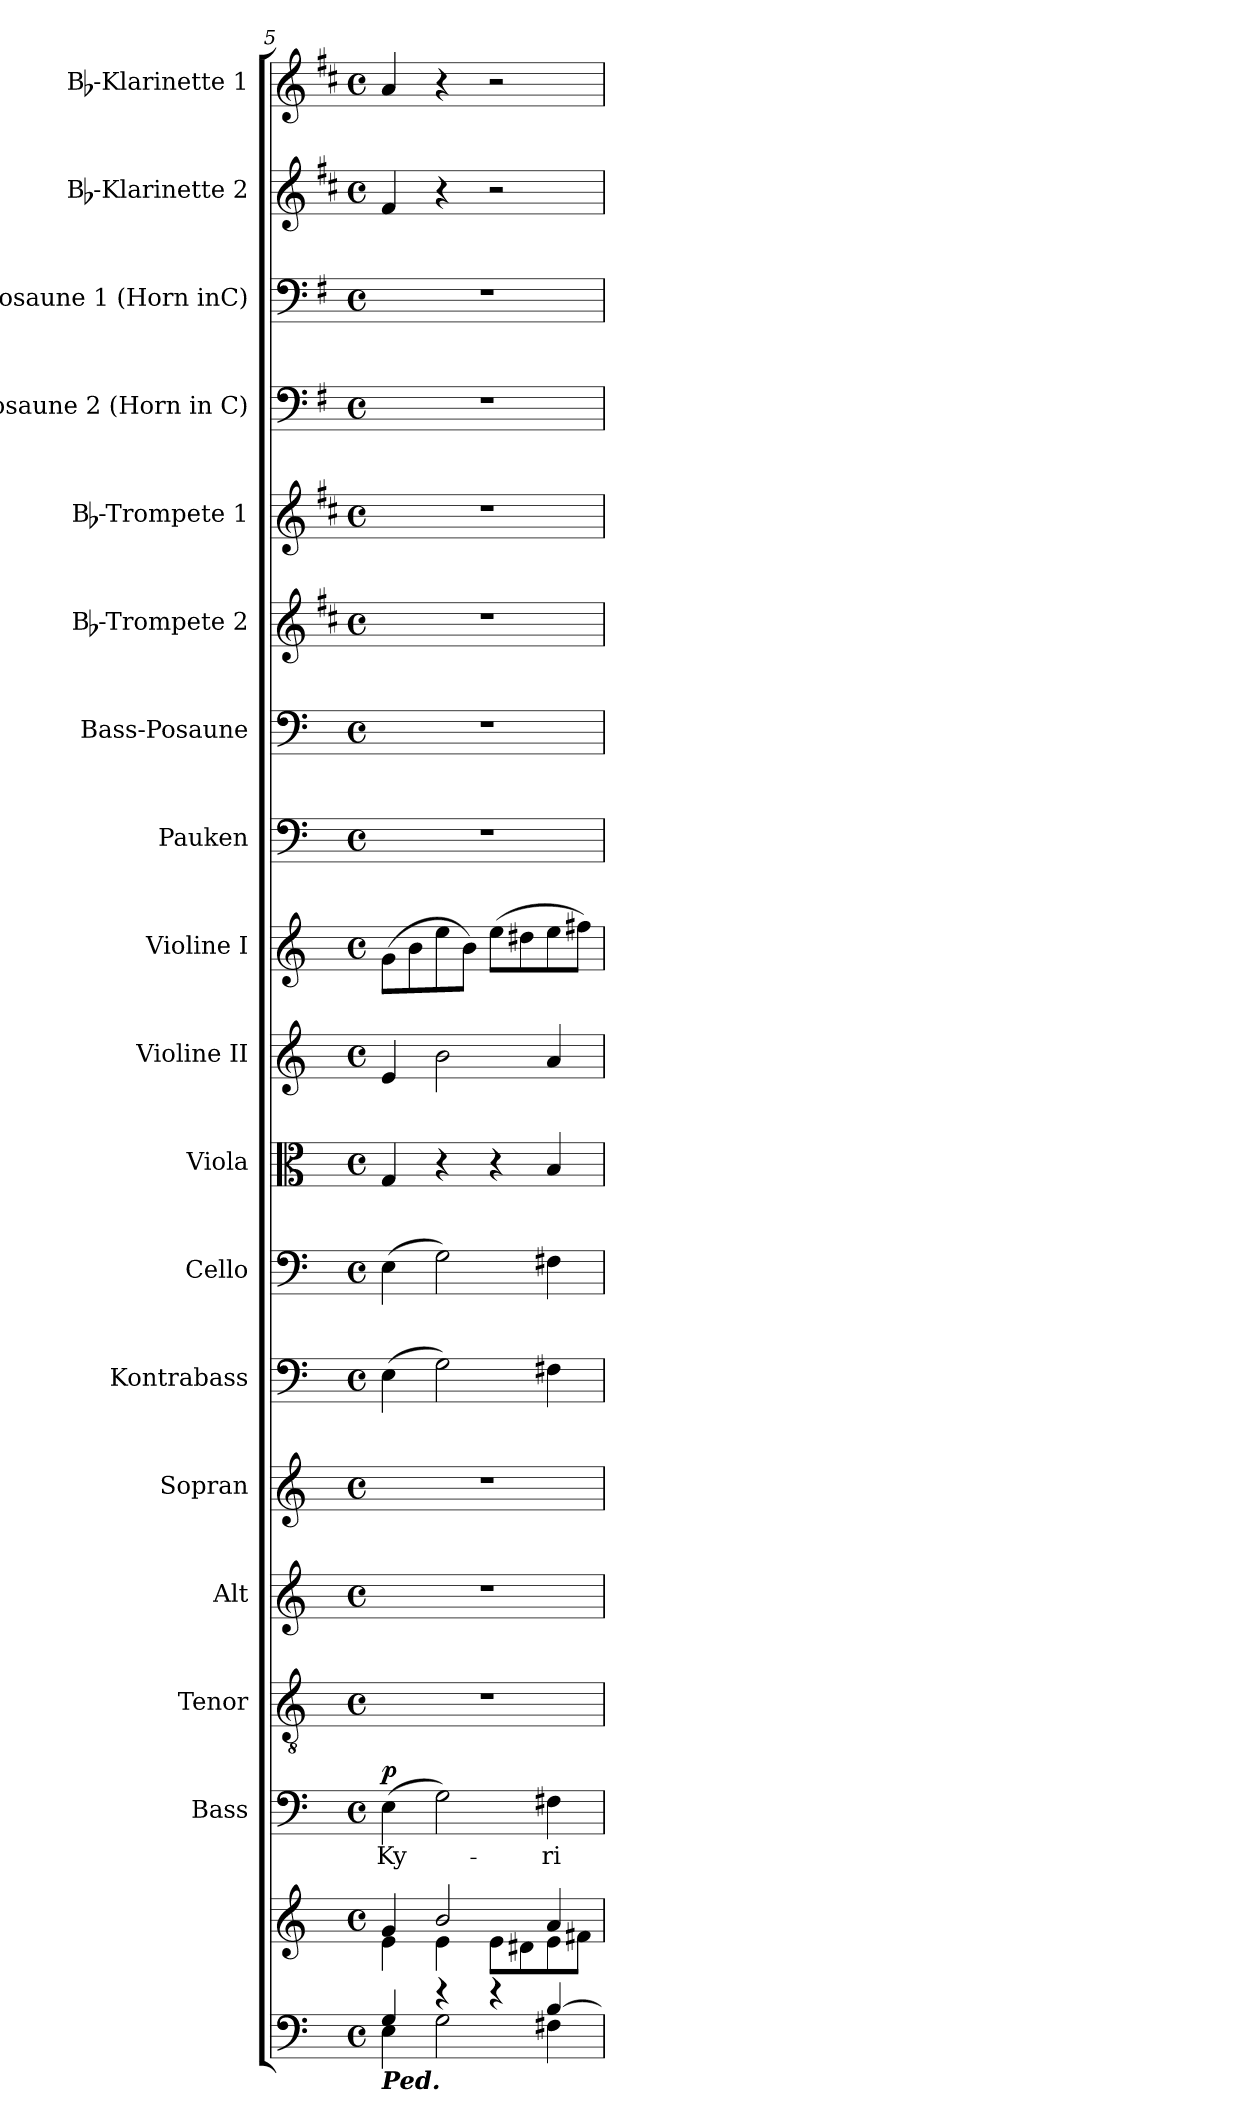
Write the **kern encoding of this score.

**kern	**kern	**kern	**text	**dynam	**kern	**kern	**kern	**kern	**kern	**kern	**kern	**kern	**kern	**kern	**kern	**kern	**kern	**kern	**kern	**kern
*part18	*part18	*part17	*part17	*part17	*part16	*part15	*part14	*part13	*part12	*part11	*part10	*part9	*part8	*part7	*part6	*part5	*part4	*part3	*part2	*part1
*staff19	*staff18	*staff17	*staff17	*staff17	*staff16	*staff15	*staff14	*staff13	*staff12	*staff11	*staff10	*staff9	*staff8	*staff7	*staff6	*staff5	*staff4	*staff3	*staff2	*staff1
*	*	*I"Bass	*	*	*I"Tenor	*I"Alt	*I"Sopran	*I"Kontrabass	*I"Cello	*I"Viola	*I"Violine II	*I"Violine I	*I"Pauken	*I"Bass-Posaune	*I"Bb-Trompete 2	*I"Bb-Trompete 1	*I"Posaune 2 (Horn in C)	*I"Posaune 1 (Horn inC)	*I"Bb-Klarinette 2	*I"Bb-Klarinette 1
*	*	*I'B.	*	*	*I'T.	*I'A.	*I'S.	*I'Kb.	*	*I'Vla.	*I'Vl. II	*I'Vl. I	*I'Pk.	*I'B-Pos.	*I'Bb Trp. 2	*I'Bb Trp. 1	*I'Pos. 2	*I'Pos. 1	*I'Bb Kl. 2	*I'Bb Kl. 1
*clefF4	*clefG2	*clefF4	*	*	*clefGv2	*clefG2	*clefG2	*clefF4	*clefF4	*clefC3	*clefG2	*clefG2	*clefF4	*clefF4	*clefG2	*clefG2	*clefF4	*clefF4	*clefG2	*clefG2
*	*	*	*	*	*	*	*	*ITrd7c12	*	*	*	*	*	*	*ITrd1c2	*ITrd1c2	*ITrd4c7	*ITrd4c7	*ITrd1c2	*ITrd1c2
*k[]	*k[]	*k[]	*	*	*k[]	*k[]	*k[]	*k[]	*k[]	*k[]	*k[]	*k[]	*k[]	*k[]	*k[]	*k[]	*k[]	*k[]	*k[]	*k[]
*C:	*C:	*C:	*	*	*C:	*C:	*C:	*C:	*C:	*C:	*C:	*C:	*C:	*C:	*C:	*C:	*C:	*C:	*C:	*C:
*M4/4	*M4/4	*M4/4	*	*	*M4/4	*M4/4	*M4/4	*M4/4	*M4/4	*M4/4	*M4/4	*M4/4	*M4/4	*M4/4	*M4/4	*M4/4	*M4/4	*M4/4	*M4/4	*M4/4
*met(c)	*met(c)	*met(c)	*	*	*met(c)	*met(c)	*met(c)	*met(c)	*met(c)	*met(c)	*met(c)	*met(c)	*met(c)	*met(c)	*met(c)	*met(c)	*met(c)	*met(c)	*met(c)	*met(c)
=5	=5	=5	=5	=5	=5	=5	=5	=5	=5	=5	=5	=5	=5	=5	=5	=5	=5	=5	=5	=5
*^	*^	*	*	*	*	*	*	*	*	*	*	*	*	*	*	*	*	*	*	*
!LO:TX:b:Bi:t=Ped.	!	!	!	!	!	!	!	!	!	!	!	!	!	!	!	!	!	!	!	!	!	!
!	!	!	!	!	!LO:LY:b	!LO:DY:a	!	!	!	!	!	!	!	!	!	!	!	!	!	!	!	!
4G/	4E\	4g/	4e\	(>4E\	Ky-	p	1r	1r	1r	(>4EE\	(>4E\	4G/	4e/	(>8g\L	1r	1r	1r	1r	1r	1r	4e/	4g/
.	.	.	.	.	.	.	.	.	.	.	.	.	.	8b\	.	.	.	.	.	.	.	.
4re	2G\	2b/	4e\	2G\)	.	.	.	.	.	2GG\)	2G\)	4r	2b\	8ee\	.	.	.	.	.	.	4r	4r
.	.	.	.	.	.	.	.	.	.	.	.	.	.	8b\J)	.	.	.	.	.	.	.	.
4re	.	.	8e\L	.	.	.	.	.	.	.	.	4r	.	(>8ee\L	.	.	.	.	.	.	2r	2r
.	.	.	8d#X\	.	.	.	.	.	.	.	.	.	.	8dd#X\	.	.	.	.	.	.	.	.
!	!	!	!	!	!LO:LY:b	!	!	!	!	!	!	!	!	!	!	!	!	!	!	!	!	!
[>4B/	4F#X\	4a/	8e\	4F#X\	-ri-	.	.	.	.	4FF#X\	4F#X\	4B/	4a/	8ee\	.	.	.	.	.	.	.	.
.	.	.	8f#X\J	.	.	.	.	.	.	.	.	.	.	8ff#X\J)	.	.	.	.	.	.	.	.
*v	*v	*	*	*	*	*	*	*	*	*	*	*	*	*	*	*	*	*	*	*	*	*
*	*v	*v	*	*	*	*	*	*	*	*	*	*	*	*	*	*	*	*	*	*	*
=	=	=	=	=	=	=	=	=	=	=	=	=	=	=	=	=	=	=	=	=
*-	*-	*-	*-	*-	*-	*-	*-	*-	*-	*-	*-	*-	*-	*-	*-	*-	*-	*-	*-	*-
